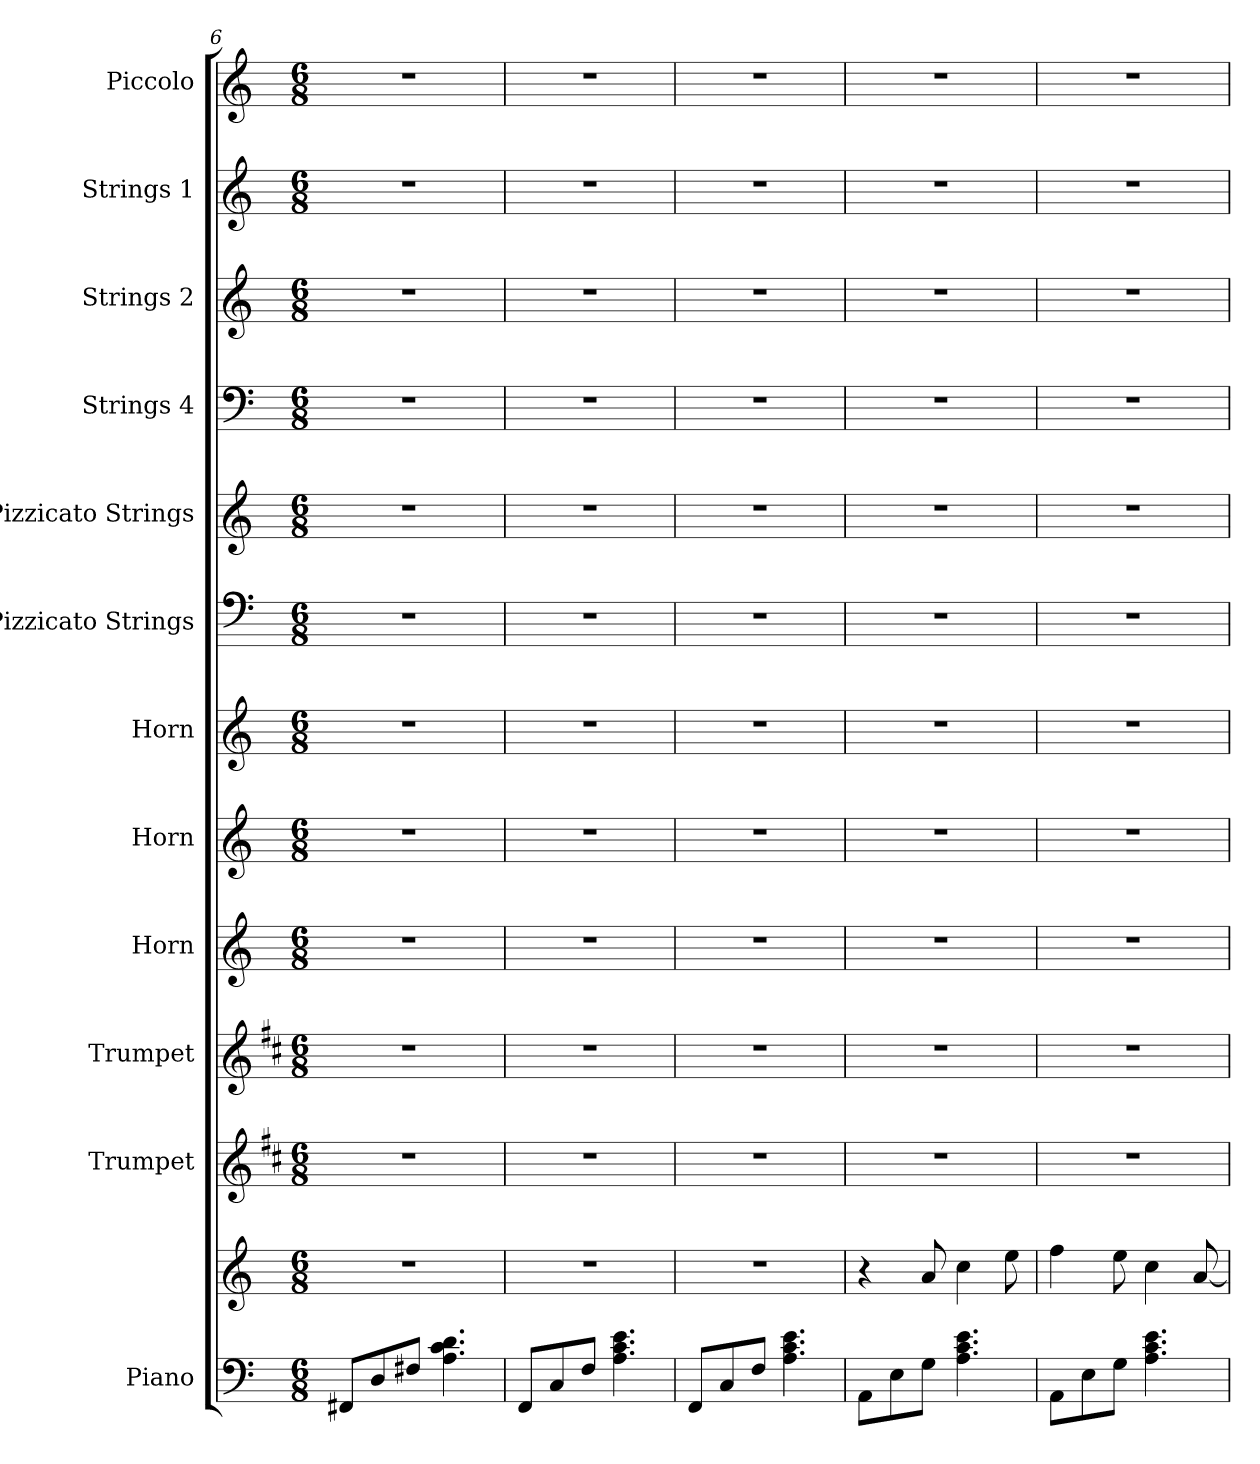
**kern	**kern	**kern	**kern	**kern	**kern	**kern	**kern	**kern	**kern	**kern	**kern	**kern
*part12	*part12	*part11	*part10	*part9	*part8	*part7	*part6	*part5	*part4	*part3	*part2	*part1
*staff13	*staff12	*staff11	*staff10	*staff9	*staff8	*staff7	*staff6	*staff5	*staff4	*staff3	*staff2	*staff1
*I"Piano	*	*I"Trumpet	*I"Trumpet	*I"Horn	*I"Horn	*I"Horn	*I"Pizzicato Strings	*I"Pizzicato Strings	*I"Strings 4	*I"Strings 2	*I"Strings 1	*I"Piccolo
*I'Pno.	*	*I'Tpt.	*I'Tpt.	*I'Hn.	*I'Hn.	*I'Hn.	*I'Pizz. Str.	*I'Pizz. Str.	*I'St. 4	*I'St. 2	*I'St. 1	*I'Picc.
*clefF4	*clefG2	*clefG2	*clefG2	*clefG2	*clefG2	*clefG2	*clefF5	*clefG2	*clefF4	*clefG2	*clefG2	*clefG2
*	*	*ITrd1c2	*ITrd1c2	*ITrd7c12	*ITrd7c12	*ITrd7c12	*	*	*	*	*	*ITrd-7c-12
*k[]	*k[]	*k[]	*k[]	*k[]	*k[]	*k[]	*k[]	*k[]	*k[]	*k[]	*k[]	*k[]
*M6/8	*M6/8	*M6/8	*M6/8	*M6/8	*M6/8	*M6/8	*M6/8	*M6/8	*M6/8	*M6/8	*M6/8	*M6/8
=6	=6	=6	=6	=6	=6	=6	=6	=6	=6	=6	=6	=6
8FF#X/L	2.r	2.r	2.r	2.r	2.r	2.r	2.r	2.r	2.r	2.r	2.r	2.r
8D/	.	.	.	.	.	.	.	.	.	.	.	.
8F#X/J	.	.	.	.	.	.	.	.	.	.	.	.
4.A\ 4.c\ 4.d\	.	.	.	.	.	.	.	.	.	.	.	.
=7	=7	=7	=7	=7	=7	=7	=7	=7	=7	=7	=7	=7
8FF/L	2.r	2.r	2.r	2.r	2.r	2.r	2.r	2.r	2.r	2.r	2.r	2.r
8C/	.	.	.	.	.	.	.	.	.	.	.	.
8F/J	.	.	.	.	.	.	.	.	.	.	.	.
4.A\ 4.c\ 4.e\	.	.	.	.	.	.	.	.	.	.	.	.
=8	=8	=8	=8	=8	=8	=8	=8	=8	=8	=8	=8	=8
8FF/L	2.r	2.r	2.r	2.r	2.r	2.r	2.r	2.r	2.r	2.r	2.r	2.r
8C/	.	.	.	.	.	.	.	.	.	.	.	.
8F/J	.	.	.	.	.	.	.	.	.	.	.	.
4.A\ 4.c\ 4.e\	.	.	.	.	.	.	.	.	.	.	.	.
!!LO:LB:g=z
=9	=9	=9	=9	=9	=9	=9	=9	=9	=9	=9	=9	=9
!	!LO:TX:a:color=#FFFFFF:t=.	!	!	!	!	!	!	!	!	!	!	!
8AA\L	4r	2.r	2.r	2.r	2.r	2.r	2.r	2.r	2.r	2.r	2.r	2.r
8E\	.	.	.	.	.	.	.	.	.	.	.	.
8G\J	8a/	.	.	.	.	.	.	.	.	.	.	.
4.A\ 4.c\ 4.e\	4cc\	.	.	.	.	.	.	.	.	.	.	.
.	8ee\	.	.	.	.	.	.	.	.	.	.	.
=10	=10	=10	=10	=10	=10	=10	=10	=10	=10	=10	=10	=10
8AA\L	4ff\	2.r	2.r	2.r	2.r	2.r	2.r	2.r	2.r	2.r	2.r	2.r
8E\	.	.	.	.	.	.	.	.	.	.	.	.
8G\J	8ee\	.	.	.	.	.	.	.	.	.	.	.
4.A\ 4.c\ 4.e\	4cc\	.	.	.	.	.	.	.	.	.	.	.
.	[8a/	.	.	.	.	.	.	.	.	.	.	.
=	=	=	=	=	=	=	=	=	=	=	=	=
*-	*-	*-	*-	*-	*-	*-	*-	*-	*-	*-	*-	*-
